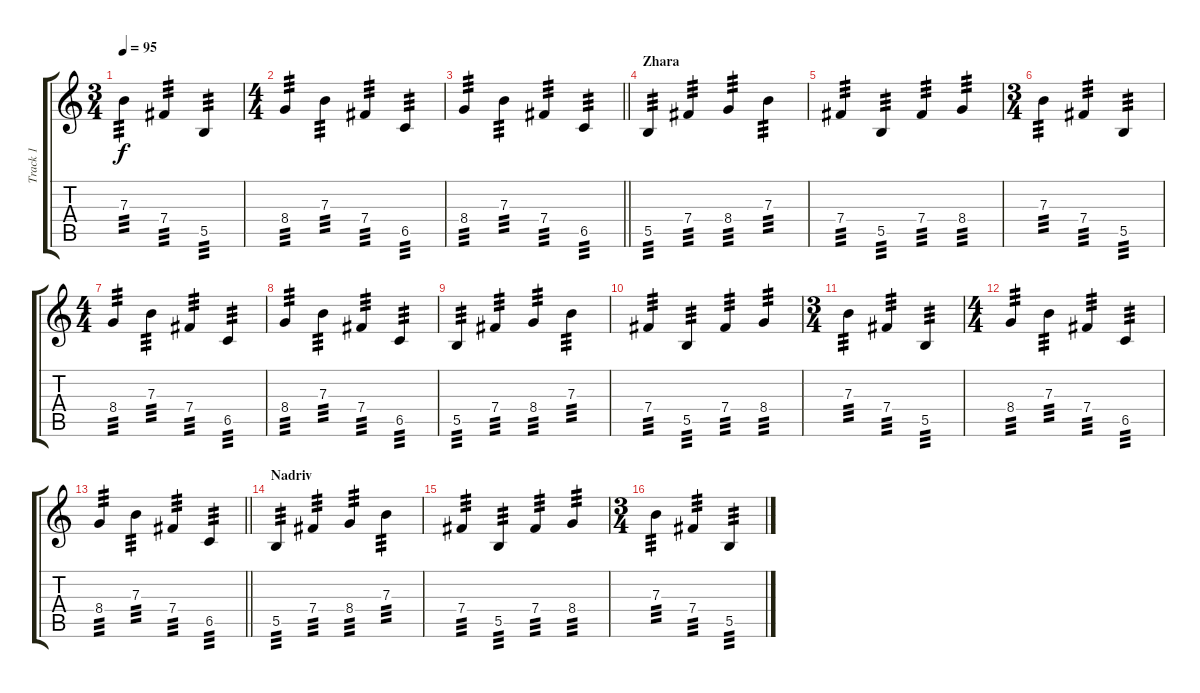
\track ("Track 1" "Track 1") {instrument overdrivenguitar}
\staff {score tabs}
\tuning (Db4 Ab3 E3 B2 Gb2 B1) {hide}
\ts (3 4)
\tempo 95
\clef g2
\ks c
7.3.4{tp 3 dy f} 7.4.4{tp 3} 5.5.4{tp 3} |
\ts (4 4)
8.4.4{tp 3} 7.3.4{tp 3} 7.4.4{tp 3} 6.5.4{tp 3} |
\barLineRight lightlight
8.4.4{tp 3} 7.3.4{tp 3} 7.4.4{tp 3} 6.5.4{tp 3} |
\section ("" "Zhara")
5.5.4{tp 3} 7.4.4{tp 3} 8.4.4{tp 3} 7.3.4{tp 3} |
7.4.4{tp 3} 5.5.4{tp 3} 7.4.4{tp 3} 8.4.4{tp 3} |
\ts (3 4)
7.3.4{tp 3} 7.4.4{tp 3} 5.5.4{tp 3} |
\ts (4 4)
8.4.4{tp 3} 7.3.4{tp 3} 7.4.4{tp 3} 6.5.4{tp 3} |
8.4.4{tp 3} 7.3.4{tp 3} 7.4.4{tp 3} 6.5.4{tp 3} |
5.5.4{tp 3} 7.4.4{tp 3} 8.4.4{tp 3} 7.3.4{tp 3} |
7.4.4{tp 3} 5.5.4{tp 3} 7.4.4{tp 3} 8.4.4{tp 3} |
\ts (3 4)
7.3.4{tp 3} 7.4.4{tp 3} 5.5.4{tp 3} |
\ts (4 4)
8.4.4{tp 3} 7.3.4{tp 3} 7.4.4{tp 3} 6.5.4{tp 3} |
\barLineRight lightlight
8.4.4{tp 3} 7.3.4{tp 3} 7.4.4{tp 3} 6.5.4{tp 3} |
\section ("" "Nadriv")
5.5.4{tp 3} 7.4.4{tp 3} 8.4.4{tp 3} 7.3.4{tp 3} |
7.4.4{tp 3} 5.5.4{tp 3} 7.4.4{tp 3} 8.4.4{tp 3} |
\ts (3 4)
7.3.4{tp 3} 7.4.4{tp 3} 5.5.4{tp 3}
